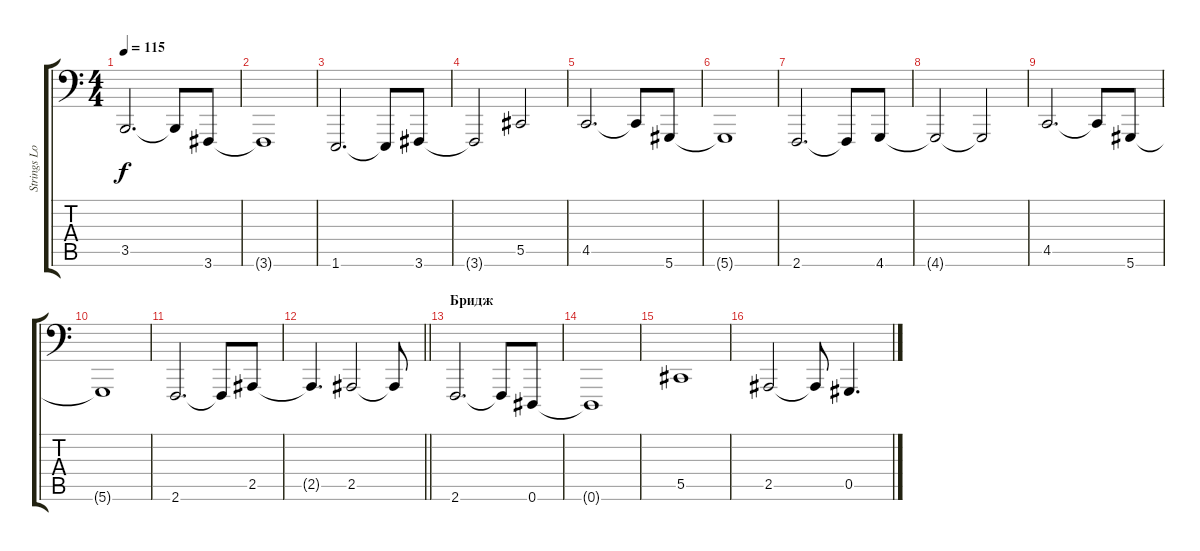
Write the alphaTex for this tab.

\track ("Strings Low" "Strings Lo") {instrument tremolostrings}
\staff {score tabs}
\tuning (Eb3 Bb2 Gb2 Db2 Ab1 Eb1) {hide}
\ts (4 4)
\tempo 115
\clef f4
\ks c
3.5.2{d dy f} 3.5{t}.8 3.6.8 |
3.6{t}.1 |
1.6.2{d} 1.6{t}.8 3.6.8 |
3.6{t}.2 5.5.2 |
4.5.2{d} 4.5{t}.8 5.6.8 |
5.6{t}.1 |
2.6.2{d} 2.6{t}.8 4.6.8 |
4.6{t}.2 4.6{t}.2 |
4.5.2{d} 4.5{t}.8 5.6.8 |
5.6{t}.1 |
2.6.2{d} 2.6{t}.8 2.5.8 |
\barLineRight lightlight
2.5{t}.4{d} 2.5.2 2.5{t}.8 |
\section ("" "Бридж")
2.6.2{d} 2.6{t}.8 0.6.8 |
0.6{t}.1 |
5.5.1 |
2.5.2 2.5{t}.8 0.5.4{d}
